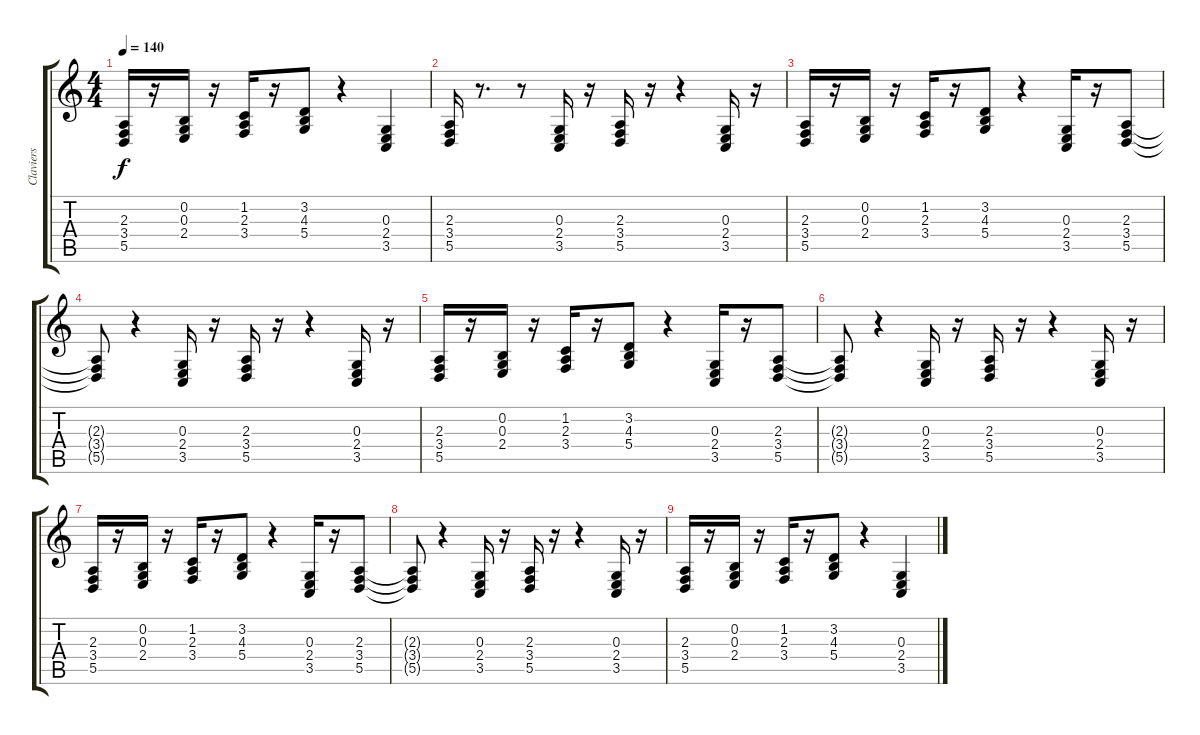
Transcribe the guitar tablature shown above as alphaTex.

\track ("Claviers" "Claviers") {instrument stringensemble1}
\staff {score tabs}
\tuning (E4 B3 G3 D3 A2 E2) {hide}
\ts (4 4)
\tempo 140
\clef g2
\ks c
(2.3 3.4 5.5).16{dy f} r.16 (0.2 0.3 2.4).16 r.16 (1.2 2.3 3.4).16 r.16 (3.2 4.3 5.4).8 r.4 (0.3 2.4 3.5).4 |
(2.3 3.4 5.5).16{volume 10} r.8{d} r.8 (0.3 2.4 3.5).16 r.16 (2.3 3.4 5.5).16 r.16 r.4 (0.3 2.4 3.5).16 r.16 |
(2.3 3.4 5.5).16 r.16 (0.2 0.3 2.4).16 r.16 (1.2 2.3 3.4).16 r.16 (3.2 4.3 5.4).8 r.4 (0.3 2.4 3.5).16 r.16 (2.3 3.4 5.5).8 |
(2.3{t} 3.4{t} 5.5{t}).8{volume 8} r.4 (0.3 2.4 3.5).16 r.16 (2.3 3.4 5.5).16 r.16 r.4 (0.3 2.4 3.5).16 r.16 |
(2.3 3.4 5.5).16 r.16 (0.2 0.3 2.4).16 r.16 (1.2 2.3 3.4).16 r.16 (3.2 4.3 5.4).8 r.4 (0.3 2.4 3.5).16 r.16 (2.3 3.4 5.5).8 |
(2.3{t} 3.4{t} 5.5{t}).8{volume 4} r.4 (0.3 2.4 3.5).16 r.16 (2.3 3.4 5.5).16 r.16 r.4 (0.3 2.4 3.5).16 r.16 |
(2.3 3.4 5.5).16 r.16 (0.2 0.3 2.4).16 r.16 (1.2 2.3 3.4).16 r.16 (3.2 4.3 5.4).8 r.4 (0.3 2.4 3.5).16 r.16 (2.3 3.4 5.5).8 |
(2.3{t} 3.4{t} 5.5{t}).8{volume 0} r.4 (0.3 2.4 3.5).16 r.16 (2.3 3.4 5.5).16 r.16 r.4 (0.3 2.4 3.5).16 r.16 |
(2.3 3.4 5.5).16 r.16 (0.2 0.3 2.4).16 r.16 (1.2 2.3 3.4).16 r.16 (3.2 4.3 5.4).8 r.4 (0.3 2.4 3.5).4
